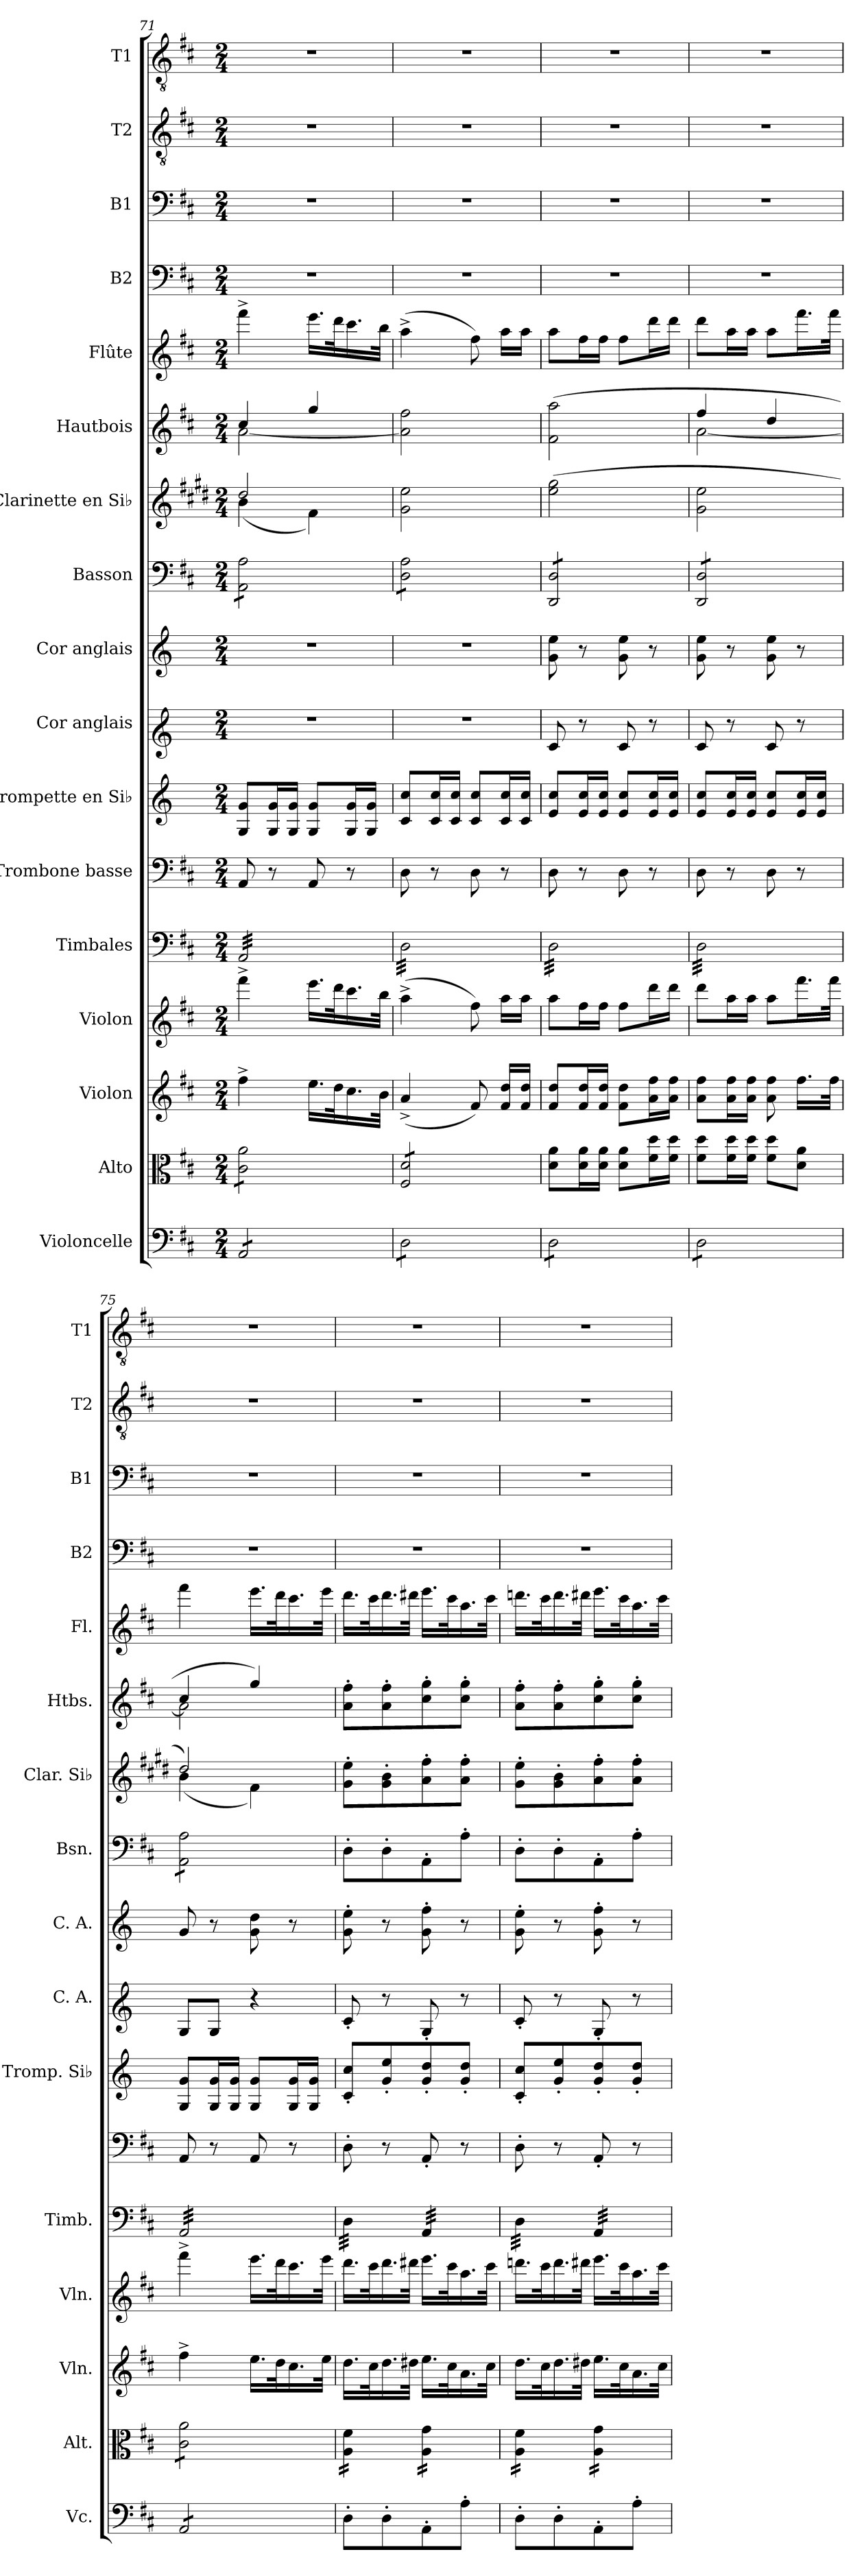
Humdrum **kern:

**kern	**kern	**kern	**kern	**kern	**kern	**kern	**kern	**kern	**kern	**kern	**kern	**kern	**kern	**kern	**kern	**kern
*part17	*part16	*part15	*part14	*part13	*part12	*part11	*part10	*part9	*part8	*part7	*part6	*part5	*part4	*part3	*part2	*part1
*staff17	*staff16	*staff15	*staff14	*staff13	*staff12	*staff11	*staff10	*staff9	*staff8	*staff7	*staff6	*staff5	*staff4	*staff3	*staff2	*staff1
*I"Violoncelle	*I"Alto	*I"Violon	*I"Violon	*I"Timbales	*I"Trombone basse	*I"Trompette en Si♭	*I"Cor anglais	*I"Cor anglais	*I"Basson	*I"Clarinette en Si♭	*I"Hautbois	*I"Flûte	*I"B2	*I"B1	*I"T2	*I"T1
*I'Vc.	*I'Alt.	*I'Vln.	*I'Vln.	*I'Timb.	*	*I'Tromp. Si♭	*I'C. A.	*I'C. A.	*I'Bsn.	*I'Clar. Si♭	*I'Htbs.	*I'Fl.	*I'B2	*I'B1	*I'T2	*I'T1
*clefF4	*clefC3	*clefG2	*clefG2	*clefF4	*clefF4	*clefG2	*clefG1	*clefG2	*clefF4	*clefG2	*clefG2	*clefG2	*clefF4	*clefF4	*clefGv2	*clefGv2
*	*	*	*	*	*	*ITrd6c10	*ITrd6c10	*ITrd6c10	*	*ITrd1c2	*	*	*	*	*	*
*k[f#c#]	*k[f#c#]	*k[f#c#]	*k[f#c#]	*k[f#c#]	*k[f#c#]	*k[f#c#]	*k[f#c#]	*k[f#c#]	*k[f#c#]	*k[f#c#]	*k[f#c#]	*k[f#c#]	*k[f#c#]	*k[f#c#]	*k[f#c#]	*k[f#c#]
*M2/4	*M2/4	*M2/4	*M2/4	*M2/4	*M2/4	*M2/4	*M2/4	*M2/4	*M2/4	*M2/4	*M2/4	*M2/4	*M2/4	*M2/4	*M2/4	*M2/4
=71	=71	=71	=71	=71	=71	=71	=71	=71	=71	=71	=71	=71	=71	=71	=71	=71
*	*	*	*	*	*	*	*	*	*	*^	*^	*	*	*	*	*
*tremolo	*	*	*	*	*	*	*	*	*	*	*	*	*	*	*	*	*	*
*	*tremolo	*	*	*	*	*	*	*	*	*	*	*	*	*	*	*	*	*
*	*	*	*	*tremolo	*	*	*	*	*	*	*	*	*	*	*	*	*	*
*	*	*	*	*	*	*	*	*	*tremolo	*	*	*	*	*	*	*	*	*
8AA/L	8c#\ 8a\L	4ff#^\	4fff#^\	32AA/LLL	8AA/	8AA/ 8A/L	2r	2r	8AA\ 8A\L	2cc#/	(4a\	4cc#/	[2a\	4fff#^\	2r	2r	2r	2r
.	.	.	.	32AA/	.	.	.	.	.	.	.	.	.	.	.	.	.	.
.	.	.	.	32AA/	.	.	.	.	.	.	.	.	.	.	.	.	.	.
.	.	.	.	32AA/	.	.	.	.	.	.	.	.	.	.	.	.	.	.
8AA/	8c#\ 8a\	.	.	32AA/	8r	16AA/ 16A/L	.	.	8AA\ 8A\	.	.	.	.	.	.	.	.	.
.	.	.	.	32AA/	.	.	.	.	.	.	.	.	.	.	.	.	.	.
.	.	.	.	32AA/	.	16AA/ 16A/JJ	.	.	.	.	.	.	.	.	.	.	.	.
.	.	.	.	32AA/	.	.	.	.	.	.	.	.	.	.	.	.	.	.
8AA/	8c#\ 8a\	16.ee\LL	16.eee\LL	32AA/	8AA/	8AA/ 8A/L	.	.	8AA\ 8A\	.	4e\)	4gg/	.	16.eee\LL	.	.	.	.
.	.	.	.	32AA/	.	.	.	.	.	.	.	.	.	.	.	.	.	.
.	.	.	.	32AA/	.	.	.	.	.	.	.	.	.	.	.	.	.	.
.	.	32dd\K	32ddd\K	32AA/	.	.	.	.	.	.	.	.	.	32ddd\K	.	.	.	.
8AA/J	8c#\ 8a\J	16.cc#\	16.ccc#\	32AA/	8r	16AA/ 16A/L	.	.	8AA\ 8A\J	.	.	.	.	16.ccc#\	.	.	.	.
.	.	.	.	32AA/	.	.	.	.	.	.	.	.	.	.	.	.	.	.
.	.	.	.	32AA/	.	16AA/ 16A/JJ	.	.	.	.	.	.	.	.	.	.	.	.
.	.	32b\JJk	32bb\JJk	32AA/JJJ	.	.	.	.	.	.	.	.	.	32bb\JJk	.	.	.	.
*	*	*	*	*	*	*	*	*	*	*v	*v	*	*	*	*	*	*	*
*	*	*	*	*	*	*	*	*	*	*	*v	*v	*	*	*	*	*
=72	=72	=72	=72	=72	=72	=72	=72	=72	=72	=72	=72	=72	=72	=72	=72	=72
8D\L	8F#/ 8d/L	(4a^/	(4aa^\	32D\LLL	8D\	8D/ 8d/L	2r	2r	8D\ 8A\L	2f#\ 2dd\	2a\] 2ff#\	(4aa^\	2r	2r	2r	2r
.	.	.	.	32D\	.	.	.	.	.	.	.	.	.	.	.	.
.	.	.	.	32D\	.	.	.	.	.	.	.	.	.	.	.	.
.	.	.	.	32D\	.	.	.	.	.	.	.	.	.	.	.	.
8D\	8F#/ 8d/	.	.	32D\	8r	16D/ 16d/L	.	.	8D\ 8A\	.	.	.	.	.	.	.
.	.	.	.	32D\	.	.	.	.	.	.	.	.	.	.	.	.
.	.	.	.	32D\	.	16D/ 16d/JJ	.	.	.	.	.	.	.	.	.	.
.	.	.	.	32D\	.	.	.	.	.	.	.	.	.	.	.	.
8D\	8F#/ 8d/	8f#/)	8ff#\)	32D\	8D\	8D/ 8d/L	.	.	8D\ 8A\	.	.	8ff#\)	.	.	.	.
.	.	.	.	32D\	.	.	.	.	.	.	.	.	.	.	.	.
.	.	.	.	32D\	.	.	.	.	.	.	.	.	.	.	.	.
.	.	.	.	32D\	.	.	.	.	.	.	.	.	.	.	.	.
8D\J	8F#/ 8d/J	16f#/ 16dd/LL	16aa\LL	32D\	8r	16D/ 16d/L	.	.	8D\ 8A\J	.	.	16aa\LL	.	.	.	.
*	*Xtremolo	*	*	*	*	*	*	*	*	*	*	*	*	*	*	*
.	.	.	.	32D\	.	.	.	.	.	.	.	.	.	.	.	.
.	.	16f#/ 16dd/JJ	16aa\JJ	32D\	.	16D/ 16d/JJ	.	.	.	.	.	16aa\JJ	.	.	.	.
.	.	.	.	32D\JJJ	.	.	.	.	.	.	.	.	.	.	.	.
!!LO:PB:g=z
=73	=73	=73	=73	=73	=73	=73	=73	=73	=73	=73	=73	=73	=73	=73	=73	=73
8D\L	8d\ 8a\L	8f#/ 8dd/L	8aa\L	32D\LLL	8D\	8F#/ 8d/L	8F#/	8A\ 8f#\	8DD/ 8D/L	(2dd\ 2ff#\	(2f#\ 2aa\	8aa\L	2r	2r	2r	2r
.	.	.	.	32D\	.	.	.	.	.	.	.	.	.	.	.	.
.	.	.	.	32D\	.	.	.	.	.	.	.	.	.	.	.	.
.	.	.	.	32D\	.	.	.	.	.	.	.	.	.	.	.	.
8D\	16d\ 16a\L	16f#/ 16dd/L	16ff#\L	32D\	8r	16F#/ 16d/L	8r	8r	8DD/ 8D/	.	.	16ff#\L	.	.	.	.
.	.	.	.	32D\	.	.	.	.	.	.	.	.	.	.	.	.
.	16d\ 16a\JJ	16f#/ 16dd/JJ	16ff#\JJ	32D\	.	16F#/ 16d/JJ	.	.	.	.	.	16ff#\JJ	.	.	.	.
.	.	.	.	32D\	.	.	.	.	.	.	.	.	.	.	.	.
8D\	8d\ 8a\L	8f#\ 8dd\L	8ff#\L	32D\	8D\	8F#/ 8d/L	8F#/	8A\ 8f#\	8DD/ 8D/	.	.	8ff#\L	.	.	.	.
.	.	.	.	32D\	.	.	.	.	.	.	.	.	.	.	.	.
.	.	.	.	32D\	.	.	.	.	.	.	.	.	.	.	.	.
.	.	.	.	32D\	.	.	.	.	.	.	.	.	.	.	.	.
8D\J	16f#\ 16dd\L	16a\ 16ff#\L	16ddd\L	32D\	8r	16F#/ 16d/L	8r	8r	8DD/ 8D/J	.	.	16ddd\L	.	.	.	.
.	.	.	.	32D\	.	.	.	.	.	.	.	.	.	.	.	.
.	16f#\ 16dd\JJ	16a\ 16ff#\JJ	16ddd\JJ	32D\	.	16F#/ 16d/JJ	.	.	.	.	.	16ddd\JJ	.	.	.	.
.	.	.	.	32D\JJJ	.	.	.	.	.	.	.	.	.	.	.	.
=74	=74	=74	=74	=74	=74	=74	=74	=74	=74	=74	=74	=74	=74	=74	=74	=74
*	*	*	*	*	*	*	*	*	*	*	*^	*	*	*	*	*
8D\L	8f#\ 8dd\L	8a\ 8ff#\L	8ddd\L	32D\LLL	8D\	8F#/ 8d/L	8F#/	8A\ 8f#\	8DD/ 8D/L	2f#\ 2dd\	4ff#/	[2a\	8ddd\L	2r	2r	2r	2r
.	.	.	.	32D\	.	.	.	.	.	.	.	.	.	.	.	.	.
.	.	.	.	32D\	.	.	.	.	.	.	.	.	.	.	.	.	.
.	.	.	.	32D\	.	.	.	.	.	.	.	.	.	.	.	.	.
8D\	16f#\ 16dd\L	16a\ 16ff#\L	16aa\L	32D\	8r	16F#/ 16d/L	8r	8r	8DD/ 8D/	.	.	.	16aa\L	.	.	.	.
.	.	.	.	32D\	.	.	.	.	.	.	.	.	.	.	.	.	.
.	16f#\ 16dd\JJ	16a\ 16ff#\JJ	16aa\JJ	32D\	.	16F#/ 16d/JJ	.	.	.	.	.	.	16aa\JJ	.	.	.	.
.	.	.	.	32D\	.	.	.	.	.	.	.	.	.	.	.	.	.
8D\	8f#\ 8dd\L	8a\ 8ff#\	8aa\L	32D\	8D\	8F#/ 8d/L	8F#/	8A\ 8f#\	8DD/ 8D/	.	4dd/	.	8aa\L	.	.	.	.
.	.	.	.	32D\	.	.	.	.	.	.	.	.	.	.	.	.	.
.	.	.	.	32D\	.	.	.	.	.	.	.	.	.	.	.	.	.
.	.	.	.	32D\	.	.	.	.	.	.	.	.	.	.	.	.	.
8D\J	8d\ 8a\J	16.ff#\LL	16.fff#\L	32D\	8r	16F#/ 16d/L	8r	8r	8DD/ 8D/J	.	.	.	16.fff#\L	.	.	.	.
.	.	.	.	32D\	.	.	.	.	.	.	.	.	.	.	.	.	.
.	.	.	.	32D\	.	16F#/ 16d/JJ	.	.	.	.	.	.	.	.	.	.	.
.	.	32ff#\JJk	32fff#\JJk	32D\JJJ	.	.	.	.	.	.	.	.	32fff#\JJk	.	.	.	.
=75	=75	=75	=75	=75	=75	=75	=75	=75	=75	=75	=75	=75	=75	=75	=75	=75	=75
*	*	*	*	*	*	*	*	*	*	*^	*	*	*	*	*	*	*
*	*tremolo	*	*	*	*	*	*	*	*	*	*	*	*	*	*	*	*	*
8AA/L	8c#\ 8a\L	4ff#^\	4fff#^\	32AA/LLL	8AA/	8AA/ 8A/L	8C#/L	8A/	8AA\ 8A\L	2cc#/)	(4a\	4cc#/	2a\]	4fff#\	2r	2r	2r	2r
.	.	.	.	32AA/	.	.	.	.	.	.	.	.	.	.	.	.	.	.
.	.	.	.	32AA/	.	.	.	.	.	.	.	.	.	.	.	.	.	.
.	.	.	.	32AA/	.	.	.	.	.	.	.	.	.	.	.	.	.	.
8AA/	8c#\ 8a\	.	.	32AA/	8r	16AA/ 16A/L	8C#/J	8r	8AA\ 8A\	.	.	.	.	.	.	.	.	.
.	.	.	.	32AA/	.	.	.	.	.	.	.	.	.	.	.	.	.	.
.	.	.	.	32AA/	.	16AA/ 16A/JJ	.	.	.	.	.	.	.	.	.	.	.	.
.	.	.	.	32AA/	.	.	.	.	.	.	.	.	.	.	.	.	.	.
8AA/	8c#\ 8a\	16.ee\LL	16.eee\LL	32AA/	8AA/	8AA/ 8A/L	4r	8A\ 8e\	8AA\ 8A\	.	4e\)	4gg/)	.	16.eee\LL	.	.	.	.
.	.	.	.	32AA/	.	.	.	.	.	.	.	.	.	.	.	.	.	.
.	.	.	.	32AA/	.	.	.	.	.	.	.	.	.	.	.	.	.	.
.	.	32dd\K	32ddd\K	32AA/	.	.	.	.	.	.	.	.	.	32ddd\K	.	.	.	.
8AA/J	8c#\ 8a\J	16.cc#\	16.ccc#\	32AA/	8r	16AA/ 16A/L	.	8r	8AA\ 8A\J	.	.	.	.	16.ccc#\	.	.	.	.
*	*	*	*	*	*	*	*	*	*Xtremolo	*	*	*	*	*	*	*	*	*
*Xtremolo	*	*	*	*	*	*	*	*	*	*	*	*	*	*	*	*	*	*
.	.	.	.	32AA/	.	.	.	.	.	.	.	.	.	.	.	.	.	.
.	.	.	.	32AA/	.	16AA/ 16A/JJ	.	.	.	.	.	.	.	.	.	.	.	.
.	.	32ee\JJk	32eee\JJk	32AA/JJJ	.	.	.	.	.	.	.	.	.	32eee\JJk	.	.	.	.
*	*	*	*	*	*	*	*	*	*	*v	*v	*	*	*	*	*	*	*
*	*	*	*	*	*	*	*	*	*	*	*v	*v	*	*	*	*	*
!!LO:PB:g=z
=76	=76	=76	=76	=76	=76	=76	=76	=76	=76	=76	=76	=76	=76	=76	=76	=76
8D'\L	16A\ 16f#\LL	16.dd\LL	16.ddd\LL	32D\LLL	8D'\	8D/' 8d/'L	8F#'/	8A\' 8f#\'	8D'\L	8f#\' 8dd\'L	8a\' 8ff#\'L	16.ddd\LL	2r	2r	2r	2r
.	.	.	.	32D\	.	.	.	.	.	.	.	.	.	.	.	.
.	16A\ 16f#\	.	.	32D\	.	.	.	.	.	.	.	.	.	.	.	.
.	.	32cc#\K	32ccc#\K	32D\	.	.	.	.	.	.	.	32ccc#\K	.	.	.	.
8D'\	16A\ 16f#\	16.dd\	16.ddd\	32D\	8r	8A/' 8f#/'	8r	8r	8D'\	8f#\' 8a\'	8a\' 8ff#\'	16.ddd\	.	.	.	.
.	.	.	.	32D\	.	.	.	.	.	.	.	.	.	.	.	.
.	16A\ 16f#\JJ	.	.	32D\	.	.	.	.	.	.	.	.	.	.	.	.
.	.	32dd#X\JJk	32ddd#X\JJk	32D\JJJ	.	.	.	.	.	.	.	32ddd#X\JJk	.	.	.	.
8AA'\	16A\ 16g\LL	16.ee\LL	16.eee\LL	32AA/LLL	8AA'/	8A/' 8e/'	8C#'/	8A\' 8g\'	8AA'\	8g\' 8ee\'	8cc#\' 8gg\'	16.eee\LL	.	.	.	.
.	.	.	.	32AA/	.	.	.	.	.	.	.	.	.	.	.	.
.	16A\ 16g\	.	.	32AA/	.	.	.	.	.	.	.	.	.	.	.	.
.	.	32cc#\K	32ccc#\K	32AA/	.	.	.	.	.	.	.	32ccc#\K	.	.	.	.
8A'\J	16A\ 16g\	16.a\	16.aa\	32AA/	8r	8A/' 8e/'J	8r	8r	8A'\J	8g\' 8ee\'J	8cc#\' 8gg\'J	16.aa\	.	.	.	.
.	.	.	.	32AA/	.	.	.	.	.	.	.	.	.	.	.	.
.	16A\ 16g\JJ	.	.	32AA/	.	.	.	.	.	.	.	.	.	.	.	.
.	.	32cc#\JJk	32ccc#\JJk	32AA/JJJ	.	.	.	.	.	.	.	32ccc#\JJk	.	.	.	.
=77	=77	=77	=77	=77	=77	=77	=77	=77	=77	=77	=77	=77	=77	=77	=77	=77
8D'\L	16A\ 16f#\LL	16.dd\LL	16.dddn\LL	32D\LLL	8D'\	8D/' 8d/'L	8F#'/	8A\' 8f#\'	8D'\L	8f#\' 8dd\'L	8a\' 8ff#\'L	16.dddn\LL	2r	2r	2r	2r
.	.	.	.	32D\	.	.	.	.	.	.	.	.	.	.	.	.
.	16A\ 16f#\	.	.	32D\	.	.	.	.	.	.	.	.	.	.	.	.
.	.	32cc#\K	32ccc#\K	32D\	.	.	.	.	.	.	.	32ccc#\K	.	.	.	.
8D'\	16A\ 16f#\	16.dd\	16.ddd\	32D\	8r	8A/' 8f#/'	8r	8r	8D'\	8f#\' 8a\'	8a\' 8ff#\'	16.ddd\	.	.	.	.
.	.	.	.	32D\	.	.	.	.	.	.	.	.	.	.	.	.
.	16A\ 16f#\JJ	.	.	32D\	.	.	.	.	.	.	.	.	.	.	.	.
.	.	32dd#X\JJk	32ddd#X\JJk	32D\JJJ	.	.	.	.	.	.	.	32ddd#X\JJk	.	.	.	.
8AA'\	16A\ 16g\LL	16.ee\LL	16.eee\LL	32AA/LLL	8AA'/	8A/' 8e/'	8C#'/	8A\' 8g\'	8AA'\	8g\' 8ee\'	8cc#\' 8gg\'	16.eee\LL	.	.	.	.
.	.	.	.	32AA/	.	.	.	.	.	.	.	.	.	.	.	.
.	16A\ 16g\	.	.	32AA/	.	.	.	.	.	.	.	.	.	.	.	.
.	.	32cc#\K	32ccc#\K	32AA/	.	.	.	.	.	.	.	32ccc#\K	.	.	.	.
8A'\J	16A\ 16g\	16.a\	16.aa\	32AA/	8r	8A/' 8e/'J	8r	8r	8A'\J	8g\' 8ee\'J	8cc#\' 8gg\'J	16.aa\	.	.	.	.
.	.	.	.	32AA/	.	.	.	.	.	.	.	.	.	.	.	.
.	16A\ 16g\JJ	.	.	32AA/	.	.	.	.	.	.	.	.	.	.	.	.
*	*Xtremolo	*	*	*	*	*	*	*	*	*	*	*	*	*	*	*
.	.	32cc#\JJk	32ccc#\JJk	32AA/JJJ	.	.	.	.	.	.	.	32ccc#\JJk	.	.	.	.
*	*	*	*	*Xtremolo	*	*	*	*	*	*	*	*	*	*	*	*
=	=	=	=	=	=	=	=	=	=	=	=	=	=	=	=	=
*-	*-	*-	*-	*-	*-	*-	*-	*-	*-	*-	*-	*-	*-	*-	*-	*-
